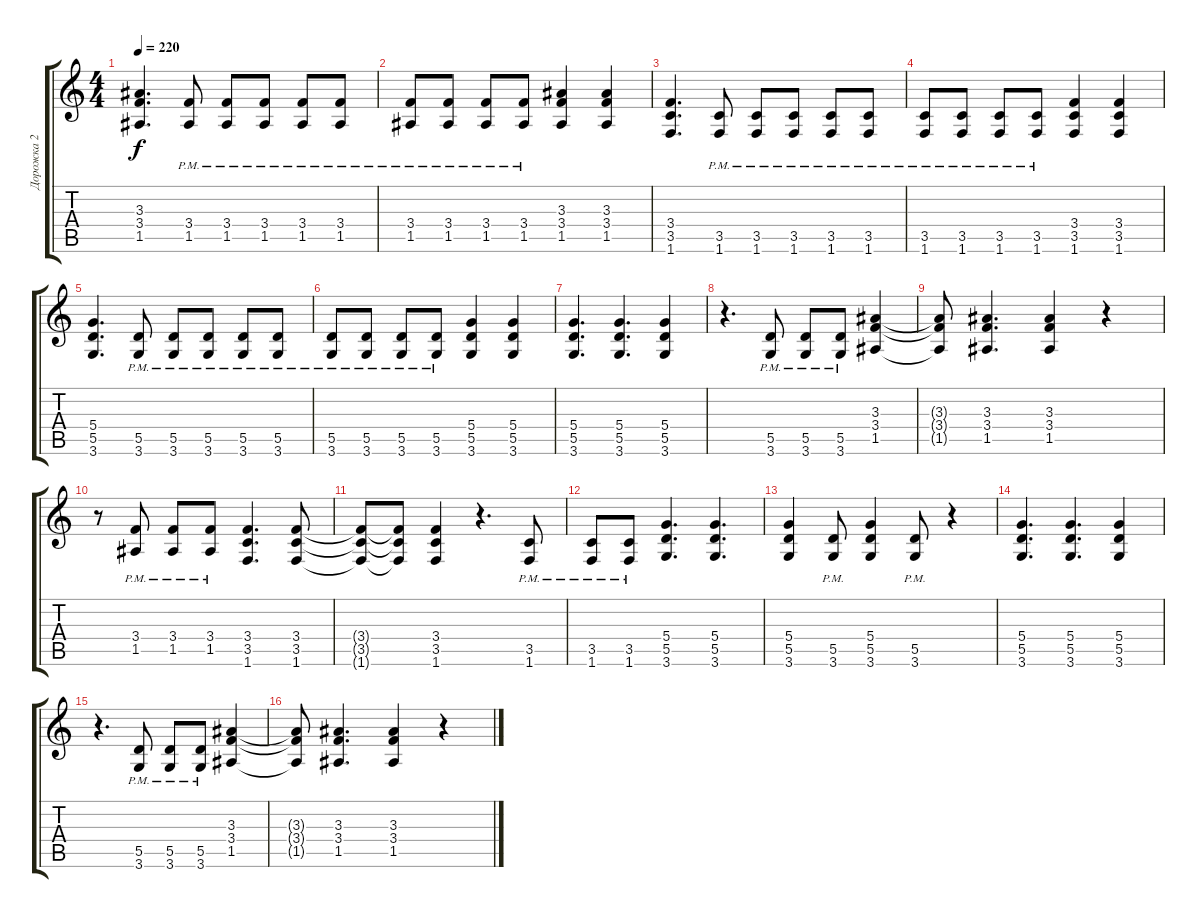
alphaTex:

\track ("Дорожка 2" "Дорожка 2") {instrument distortionguitar}
\staff {score tabs}
\tuning (E4 B3 G3 D3 A2 E2) {hide}
\ts (4 4)
\tempo 220
\clef g2
\ks c
(3.3 3.4 1.5).4{d dy f} (3.4{pm} 1.5{pm}).8 (3.4{pm} 1.5{pm}).8 (3.4{pm} 1.5{pm}).8 (3.4{pm} 1.5{pm}).8 (3.4{pm} 1.5{pm}).8 |
(3.4{pm} 1.5{pm}).8 (3.4{pm} 1.5{pm}).8 (3.4{pm} 1.5{pm}).8 (3.4{pm} 1.5{pm}).8 (3.3 3.4 1.5).4 (3.3 3.4 1.5).4 |
(3.4 3.5 1.6).4{d} (3.5{pm} 1.6{pm}).8 (3.5{pm} 1.6{pm}).8 (3.5{pm} 1.6{pm}).8 (3.5{pm} 1.6{pm}).8 (3.5{pm} 1.6{pm}).8 |
(3.5{pm} 1.6{pm}).8 (3.5{pm} 1.6{pm}).8 (3.5{pm} 1.6{pm}).8 (3.5{pm} 1.6{pm}).8 (3.4 3.5 1.6).4 (3.4 3.5 1.6).4 |
(5.4 5.5 3.6).4{d} (5.5{pm} 3.6{pm}).8 (5.5{pm} 3.6{pm}).8 (5.5{pm} 3.6{pm}).8 (5.5{pm} 3.6{pm}).8 (5.5{pm} 3.6{pm}).8 |
(5.5{pm} 3.6{pm}).8 (5.5{pm} 3.6{pm}).8 (5.5{pm} 3.6{pm}).8 (5.5{pm} 3.6{pm}).8 (5.4 5.5 3.6).4 (5.4 5.5 3.6).4 |
(5.4 5.5 3.6).4{d} (5.4 5.5 3.6).4{d} (5.4 5.5 3.6).4 |
r.4{d} (5.5{pm} 3.6{pm}).8 (5.5{pm} 3.6{pm}).8 (5.5{pm} 3.6{pm}).8 (3.3 3.4 1.5).4 |
(3.3{t} 3.4{t} 1.5{t}).8 (3.3 3.4 1.5).4{d} (3.3 3.4 1.5).4 r.4 |
r.8 (3.4{pm} 1.5{pm}).8 (3.4{pm} 1.5{pm}).8 (3.4{pm} 1.5{pm}).8 (3.4 3.5 1.6).4{d} (3.4 3.5 1.6).8 |
(3.4{t} 3.5{t} 1.6{t}).8 (3.4{t} 3.5{t} 1.6{t}).8 (3.4 3.5 1.6).4 r.4{d} (3.5{pm} 1.6{pm}).8 |
(3.5{pm} 1.6{pm}).8 (3.5{pm} 1.6{pm}).8 (5.4 5.5 3.6).4{d} (5.4 5.5 3.6).4{d} |
(5.4 5.5 3.6).4 (5.5{pm} 3.6{pm}).8 (5.4 5.5 3.6).4 (5.5{pm} 3.6{pm}).8 r.4 |
(5.4 5.5 3.6).4{d} (5.4 5.5 3.6).4{d} (5.4 5.5 3.6).4 |
r.4{d} (5.5{pm} 3.6{pm}).8 (5.5{pm} 3.6{pm}).8 (5.5{pm} 3.6{pm}).8 (3.3 3.4 1.5).4 |
(3.3{t} 3.4{t} 1.5{t}).8 (3.3 3.4 1.5).4{d} (3.3 3.4 1.5).4 r.4
